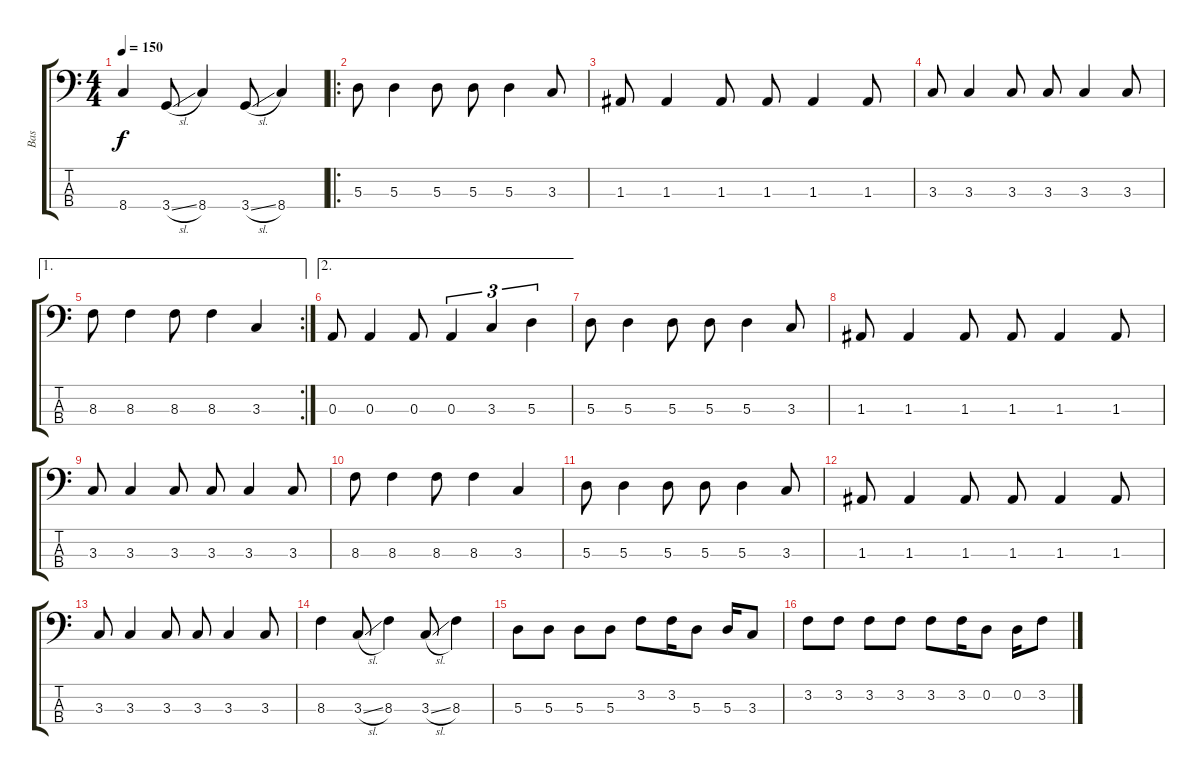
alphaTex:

\track ("Bas" "Bas") {instrument electricbasspick}
\staff {score tabs}
\tuning (G2 D2 A1 E1) {hide}
\ts (4 4)
\tempo 150
\clef f4
\ks c
8.4.4{dy f} 3.4{sl}.8 8.4.4 3.4{sl}.8 8.4.4 |
\ro
5.3.8 5.3.4 5.3.8 5.3.8 5.3.4 3.3.8 |
1.3.8 1.3.4 1.3.8 1.3.8 1.3.4 1.3.8 |
3.3.8 3.3.4 3.3.8 3.3.8 3.3.4 3.3.8 |
\ae 1
\rc 2
8.3.8 8.3.4 8.3.8 8.3.4 3.3.4 |
\ae 2
0.3.8 0.3.4 0.3.8 0.3.4{tu (3 2)} 3.3.4{tu (3 2)} 5.3.4{tu (3 2)} |
5.3.8 5.3.4 5.3.8 5.3.8 5.3.4 3.3.8 |
1.3.8 1.3.4 1.3.8 1.3.8 1.3.4 1.3.8 |
3.3.8 3.3.4 3.3.8 3.3.8 3.3.4 3.3.8 |
8.3.8 8.3.4 8.3.8 8.3.4 3.3.4 |
5.3.8 5.3.4 5.3.8 5.3.8 5.3.4 3.3.8 |
1.3.8 1.3.4 1.3.8 1.3.8 1.3.4 1.3.8 |
3.3.8 3.3.4 3.3.8 3.3.8 3.3.4 3.3.8 |
8.3.4 3.3{sl}.8 8.3.4 3.3{sl}.8 8.3.4 |
5.3.8 5.3.8 5.3.8 5.3.8 3.2.8 3.2.16 5.3.8 5.3.16 3.3.8 |
3.2.8 3.2.8 3.2.8 3.2.8 3.2.8 3.2.16 0.2.8 0.2.16 3.2.8
